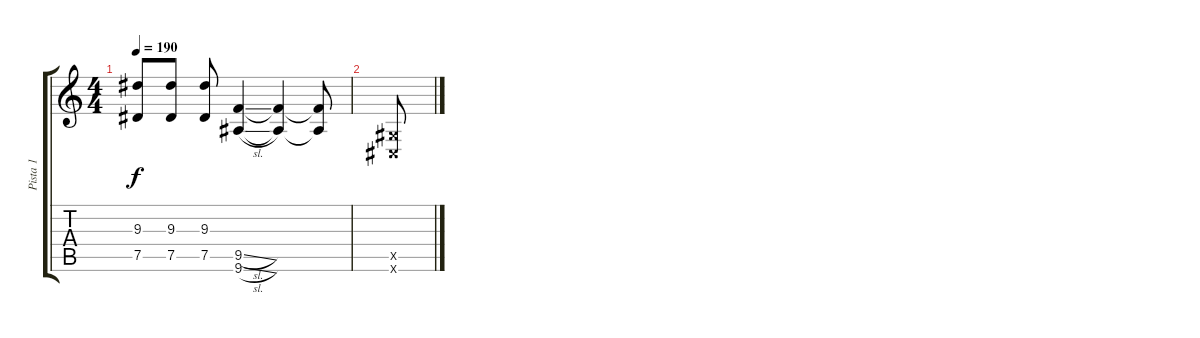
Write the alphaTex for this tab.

\track ("Pista 1" "Pista 1") {instrument distortionguitar}
\staff {score tabs}
\tuning (Eb4 Bb3 Gb3 Db3 Ab2 Db2) {hide}
\ts (4 4)
\tempo 190
\clef g2
\ks c
(9.3 7.5).8{dy f} (9.3 7.5).8 (9.3 7.5).8 (9.5{sl} 9.6{sl}).4 (9.5{t} 9.6{t}).4 (9.5{t} 9.6{t}).8 |
(0.5{x} 0.6{x}).8
